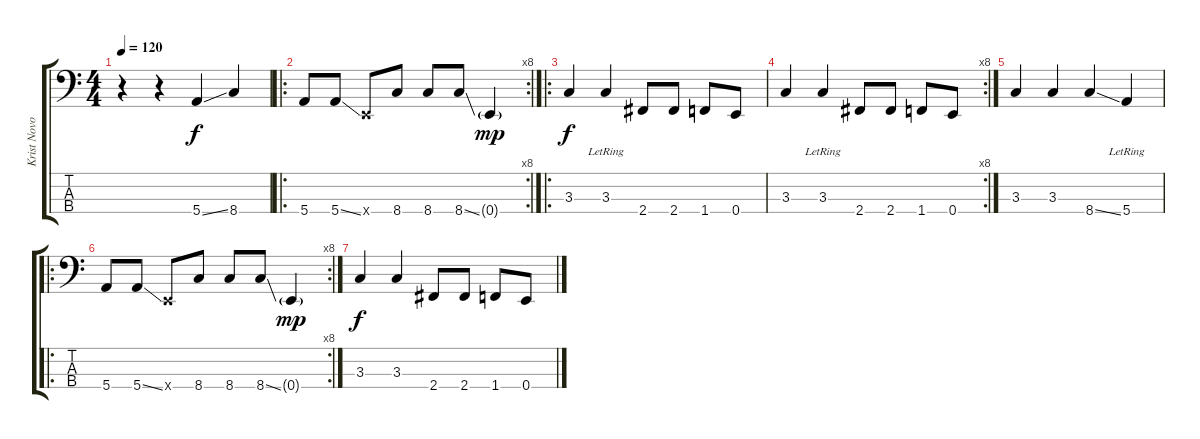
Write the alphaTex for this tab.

\track ("Krist Novoselic" "Krist Novo") {instrument electricbasspick}
\staff {score tabs}
\tuning (G2 D2 A1 E1) {hide}
\ts (4 4)
\tempo 120
\clef f4
\ks c
r.4{dy mp} r.4 5.4{ss}.4{dy f} 8.4.4 |
\ro
\rc 8
5.4.8 5.4{ss}.8 0.4{x}.8 8.4.8 8.4.8 8.4{ss}.8 0.4{g}.4{dy mp} |
\ro
3.3.4{dy f} 3.3{lr}.4 2.4.8 2.4.8 1.4.8 0.4.8 |
\rc 8
3.3.4 3.3{lr}.4 2.4.8 2.4.8 1.4.8 0.4.8 |
3.3.4 3.3.4 8.4{ss}.4 5.4{lr}.4 |
\ro
\rc 8
5.4.8 5.4{ss}.8 0.4{x}.8 8.4.8 8.4.8 8.4{ss}.8 0.4{g}.4{dy mp} |
3.3.4{dy f} 3.3.4 2.4.8 2.4.8 1.4.8 0.4.8
